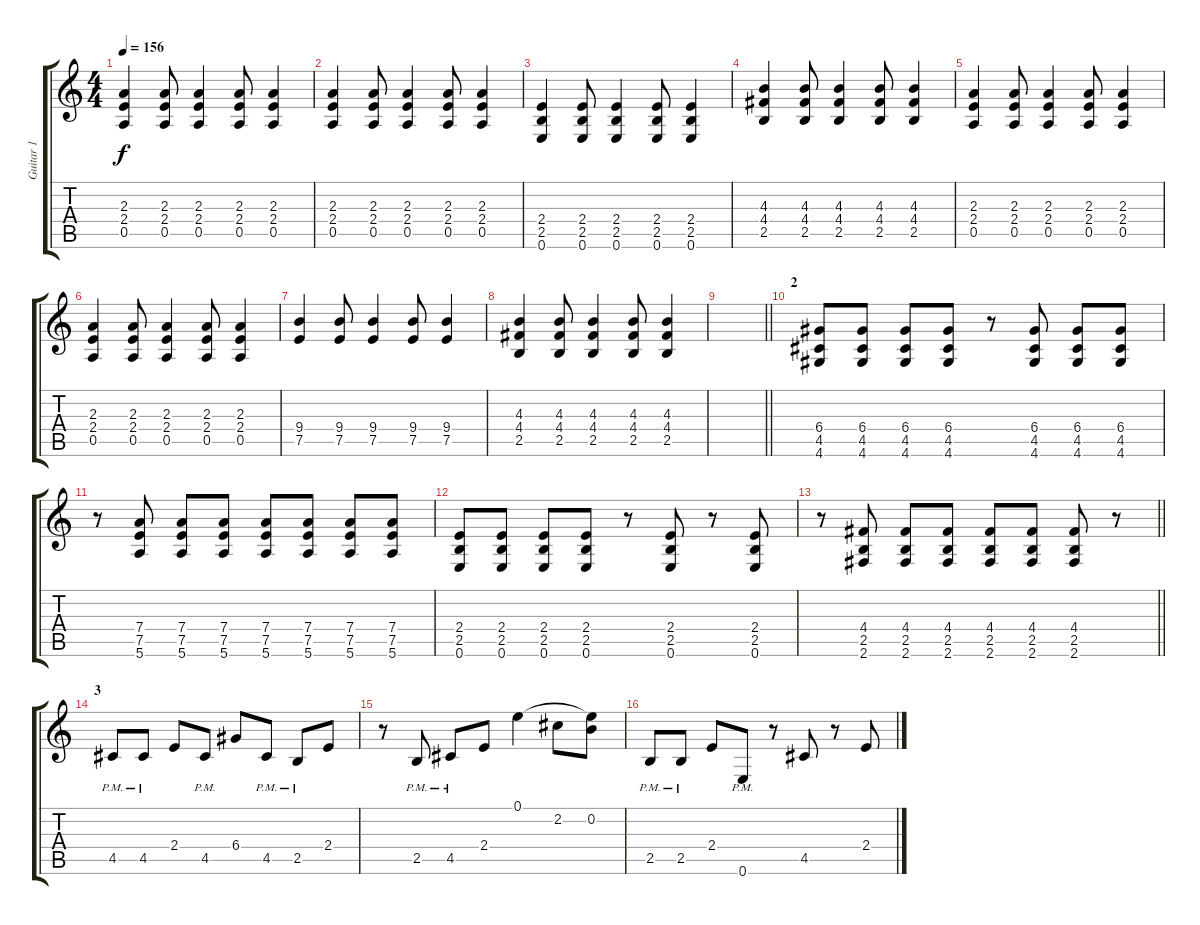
\track ("Guitar 1" "Guitar 1") {instrument distortionguitar}
\staff {score tabs}
\tuning (E4 B3 G3 D3 A2 E2) {hide}
\ts (4 4)
\tempo 156
\clef g2
\ks c
(2.3 2.4 0.5).4{dy f} (2.3 2.4 0.5).8 (2.3 2.4 0.5).4 (2.3 2.4 0.5).8 (2.3 2.4 0.5).4 |
(2.3 2.4 0.5).4 (2.3 2.4 0.5).8 (2.3 2.4 0.5).4 (2.3 2.4 0.5).8 (2.3 2.4 0.5).4 |
(2.4 2.5 0.6).4 (2.4 2.5 0.6).8 (2.4 2.5 0.6).4 (2.4 2.5 0.6).8 (2.4 2.5 0.6).4 |
(4.3 4.4 2.5).4 (4.3 4.4 2.5).8 (4.3 4.4 2.5).4 (4.3 4.4 2.5).8 (4.3 4.4 2.5).4 |
(2.3 2.4 0.5).4 (2.3 2.4 0.5).8 (2.3 2.4 0.5).4 (2.3 2.4 0.5).8 (2.3 2.4 0.5).4 |
(2.3 2.4 0.5).4 (2.3 2.4 0.5).8 (2.3 2.4 0.5).4 (2.3 2.4 0.5).8 (2.3 2.4 0.5).4 |
(9.4 7.5).4 (9.4 7.5).8 (9.4 7.5).4 (9.4 7.5).8 (9.4 7.5).4 |
(4.3 4.4 2.5).4 (4.3 4.4 2.5).8 (4.3 4.4 2.5).4 (4.3 4.4 2.5).8 (4.3 4.4 2.5).4 |
\barLineRight lightlight
|
\section ("" "2")
(6.4 4.5 4.6).8 (6.4 4.5 4.6).8 (6.4 4.5 4.6).8 (6.4 4.5 4.6).8 r.8 (6.4 4.5 4.6).8 (6.4 4.5 4.6).8 (6.4 4.5 4.6).8 |
r.8 (7.4 7.5 5.6).8 (7.4 7.5 5.6).8 (7.4 7.5 5.6).8 (7.4 7.5 5.6).8 (7.4 7.5 5.6).8 (7.4 7.5 5.6).8 (7.4 7.5 5.6).8 |
(2.4 2.5 0.6).8 (2.4 2.5 0.6).8 (2.4 2.5 0.6).8 (2.4 2.5 0.6).8 r.8 (2.4 2.5 0.6).8 r.8 (2.4 2.5 0.6).8 |
\barLineRight lightlight
r.8 (4.4 2.5 2.6).8 (4.4 2.5 2.6).8 (4.4 2.5 2.6).8 (4.4 2.5 2.6).8 (4.4 2.5 2.6).8 (4.4 2.5 2.6).8 r.8 |
\section ("" "3")
4.5{pm}.8 4.5{pm}.8 2.4.8 4.5{pm}.8 6.4.8 4.5{pm}.8 2.5{pm}.8 2.4.8 |
r.8 2.5{pm}.8 4.5{pm}.8 2.4.8 0.1.4 2.2.8 (0.1{t} 0.2).8 |
2.5{pm}.8 2.5{pm}.8 2.4.8 0.6{pm}.8 r.8 4.5.8 r.8 2.4.8
